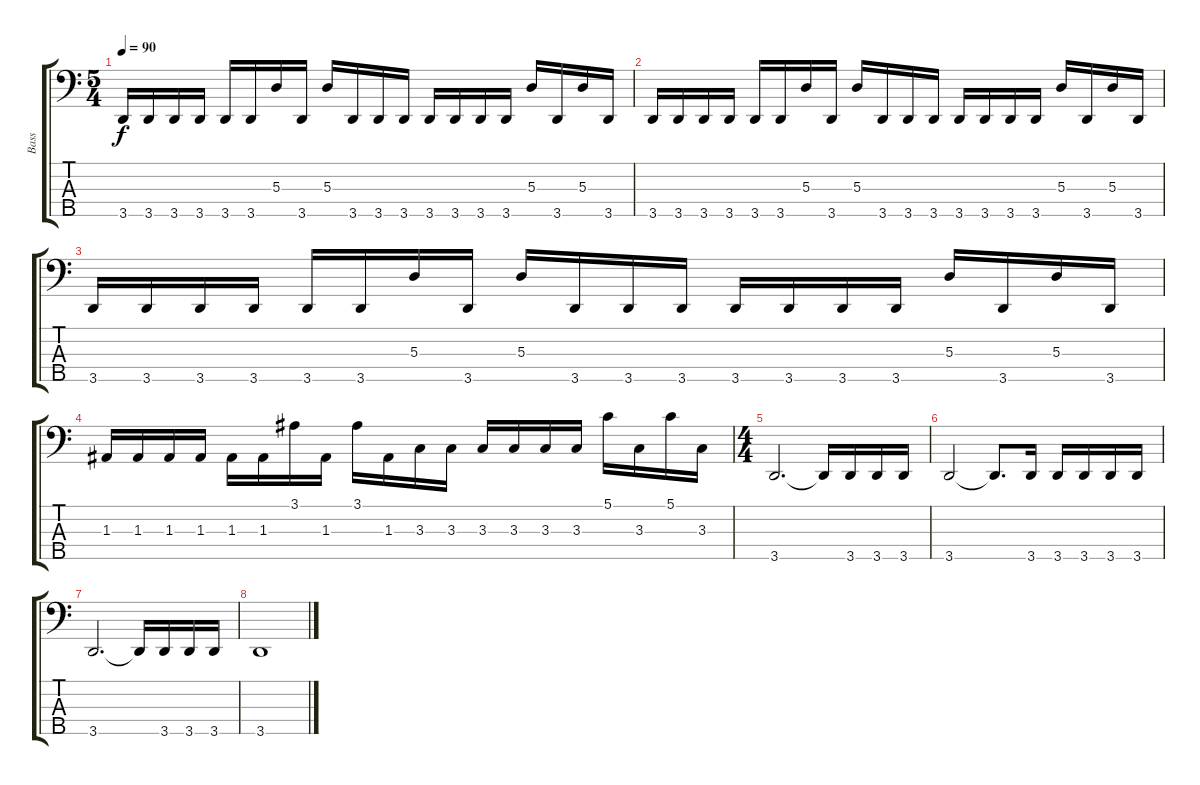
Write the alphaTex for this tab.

\track ("Bass" "Bass") {instrument electricbassfinger}
\staff {score tabs}
\tuning (G2 D2 A1 E1 B0) {hide}
\ts (5 4)
\tempo 90
\clef f4
\ks c
3.5.16{dy f} 3.5.16 3.5.16 3.5.16 3.5.16 3.5.16 5.3.16 3.5.16 5.3.16 3.5.16 3.5.16 3.5.16 3.5.16 3.5.16 3.5.16 3.5.16 5.3.16 3.5.16 5.3.16 3.5.16 |
3.5.16 3.5.16 3.5.16 3.5.16 3.5.16 3.5.16 5.3.16 3.5.16 5.3.16 3.5.16 3.5.16 3.5.16 3.5.16 3.5.16 3.5.16 3.5.16 5.3.16 3.5.16 5.3.16 3.5.16 |
3.5.16 3.5.16 3.5.16 3.5.16 3.5.16 3.5.16 5.3.16 3.5.16 5.3.16 3.5.16 3.5.16 3.5.16 3.5.16 3.5.16 3.5.16 3.5.16 5.3.16 3.5.16 5.3.16 3.5.16 |
1.3.16 1.3.16 1.3.16 1.3.16 1.3.16 1.3.16 3.1.16 1.3.16 3.1.16 1.3.16 3.3.16 3.3.16 3.3.16 3.3.16 3.3.16 3.3.16 5.1.16 3.3.16 5.1.16 3.3.16 |
\ts (4 4)
3.5.2{d} 3.5{t}.16 3.5.16 3.5.16 3.5.16 |
3.5.2 3.5{t}.8{d} 3.5.16 3.5.16 3.5.16 3.5.16 3.5.16 |
3.5.2{d} 3.5{t}.16 3.5.16 3.5.16 3.5.16 |
3.5.1
